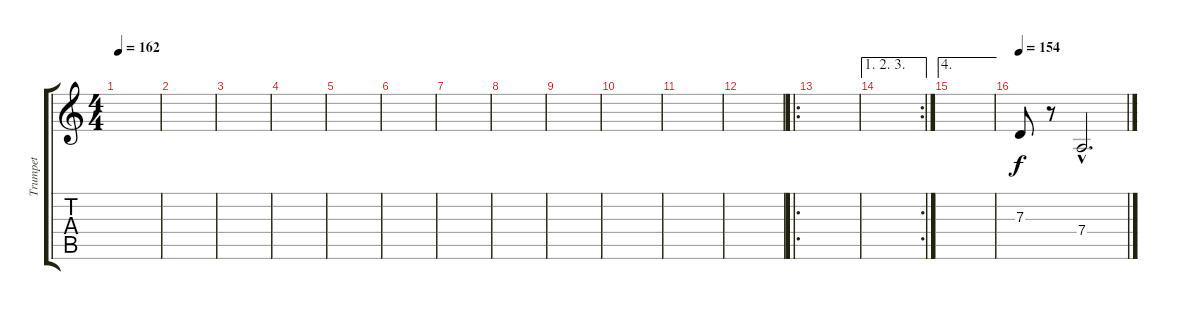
\track ("Trumpet" "Trumpet") {instrument trumpet}
\staff {score tabs}
\tuning (E4 B3 G3 D3 A2 E2) {hide}
\ts (4 4)
\tempo 162
\clef g2
\ks c
|
|
|
|
|
|
|
|
|
|
|
|
\ro
|
\ae (1 2 3)
\rc 2
|
\ae 4
|
\tempo 154
7.3.8 r.8 7.4{hac}.2{d}
